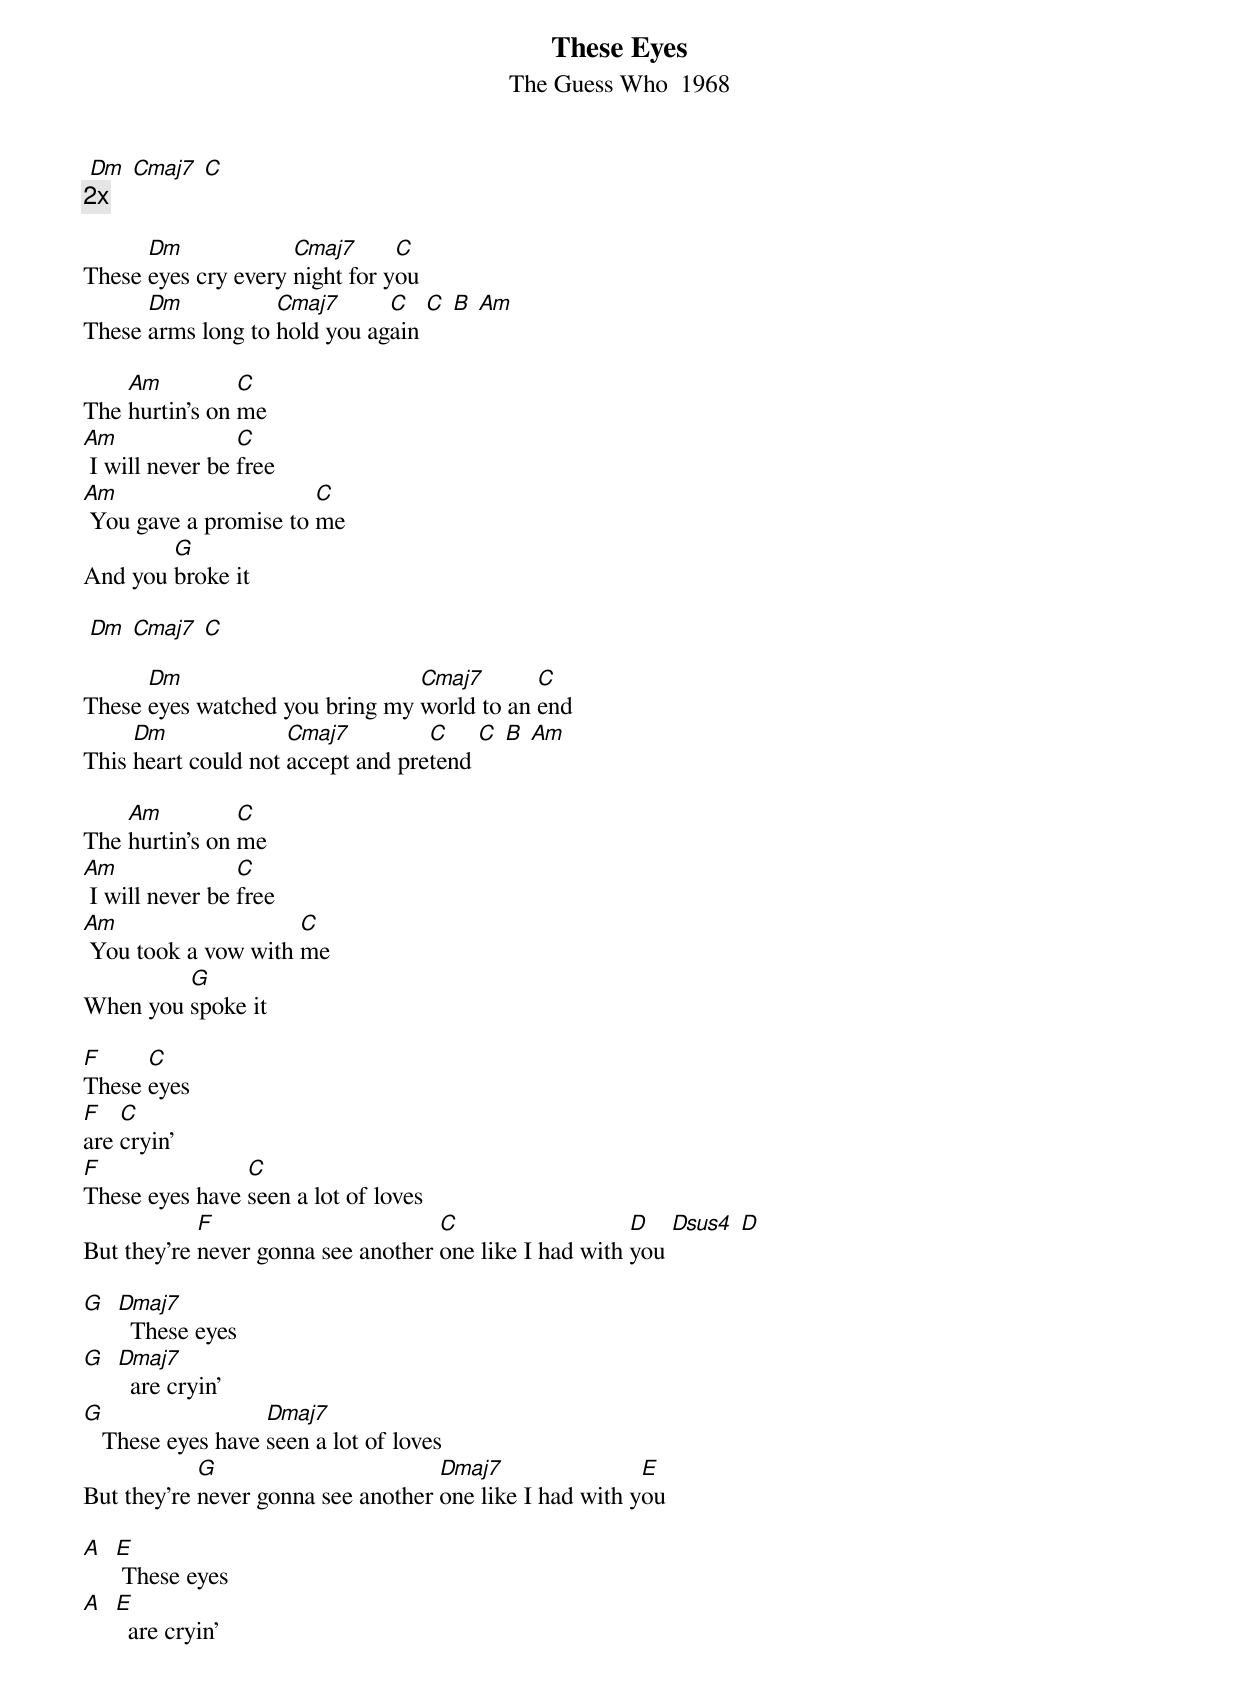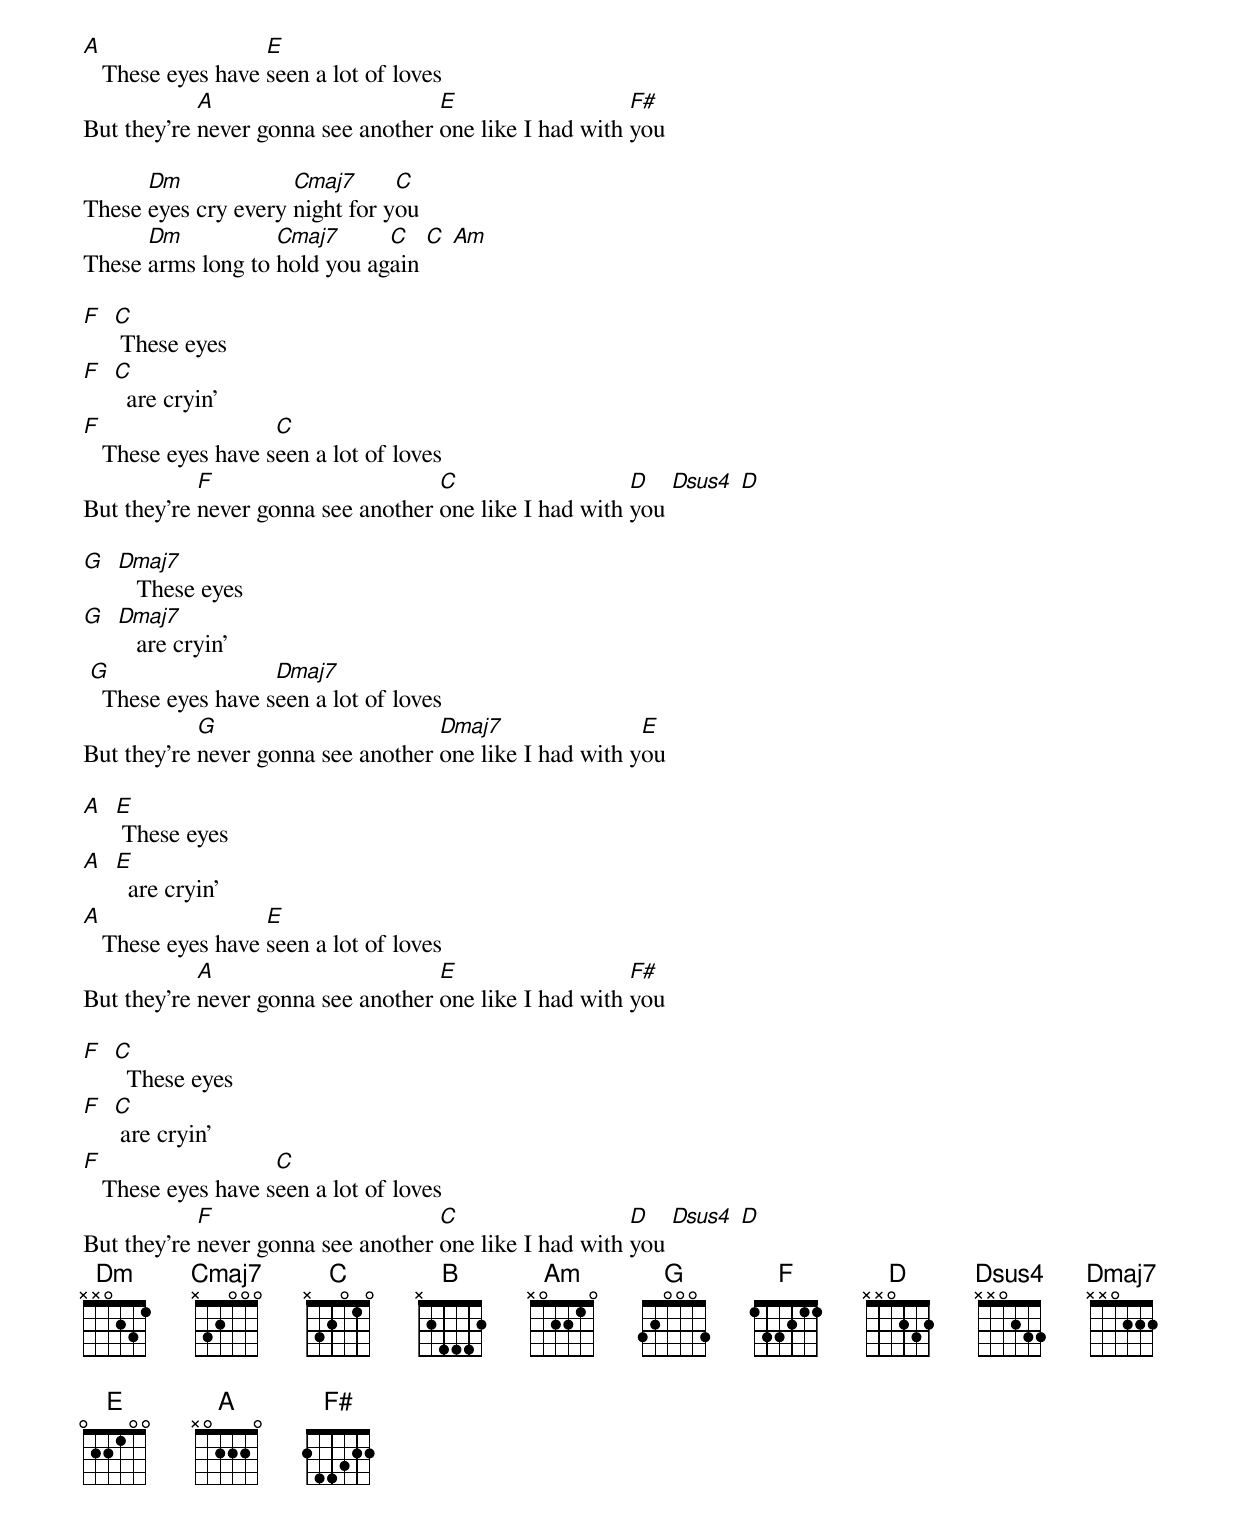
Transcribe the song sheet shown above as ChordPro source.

{title: These Eyes}
{subtitle: The Guess Who  1968}

 [Dm] [Cmaj7] [C]
{c:2x}

These [Dm]eyes cry every [Cmaj7]night for y[C]ou
These [Dm]arms long to [Cmaj7]hold you ag[C]ain [C] [B] [Am]

The [Am]hurtin's on [C]me
[Am] I will never be [C]free
[Am] You gave a promise to [C]me
And you [G]broke it

 [Dm] [Cmaj7] [C]

These [Dm]eyes watched you bring my [Cmaj7]world to an [C]end
This [Dm]heart could not [Cmaj7]accept and pre[C]tend [C] [B] [Am]

The [Am]hurtin's on [C]me
[Am] I will never be [C]free
[Am] You took a vow with [C]me
When you [G]spoke it

[F]These [C]eyes
[F]are [C]cryin'
[F]These eyes have [C]seen a lot of loves
But they're [F]never gonna see another [C]one like I had with [D]you [Dsus4] [D]

[G]  [Dmaj7]  These eyes
[G]  [Dmaj7]  are cryin'
[G]   These eyes have [Dmaj7]seen a lot of loves
But they're [G]never gonna see another [Dmaj7]one like I had with y[E]ou

[A]  [E] These eyes
[A]  [E]  are cryin'
[A]   These eyes have [E]seen a lot of loves
But they're [A]never gonna see another [E]one like I had with [F#]you

These [Dm]eyes cry every [Cmaj7]night for y[C]ou
These [Dm]arms long to [Cmaj7]hold you ag[C]ain [C] [Am]

[F]  [C] These eyes
[F]  [C]  are cryin'
[F]   These eyes have s[C]een a lot of loves
But they're [F]never gonna see another [C]one like I had with [D]you [Dsus4] [D]

[G]  [Dmaj7]   These eyes
[G]  [Dmaj7]   are cryin'
 [G]  These eyes have s[Dmaj7]een a lot of loves
But they're [G]never gonna see another [Dmaj7]one like I had with y[E]ou

[A]  [E] These eyes
[A]  [E]  are cryin'
[A]   These eyes have [E]seen a lot of loves
But they're [A]never gonna see another [E]one like I had with [F#]you

[F]  [C]  These eyes
[F]  [C] are cryin'
[F]   These eyes have s[C]een a lot of loves
But they're [F]never gonna see another [C]one like I had with [D]you [Dsus4] [D]
